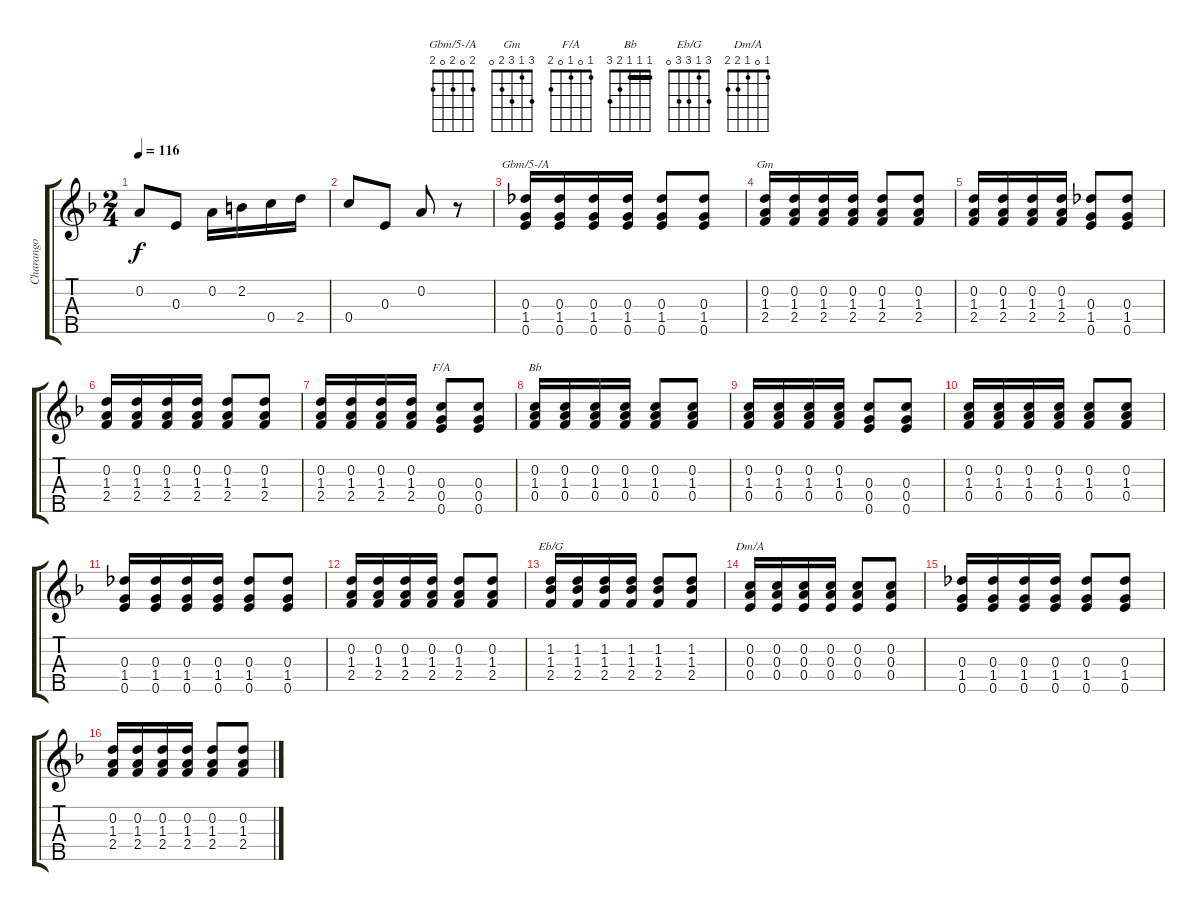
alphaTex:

\track ("Charango" "Charango") {instrument banjo}
\staff {score tabs}
\tuning (E4 A3 E3 C4 G3) {hide}
\displaytranspose 12
\chord ("Gbm/5-/A" 2 0 2 0 2)
\chord ("Gm" 3 1 3 2 0)
\chord ("F/A" 1 0 1 0 2)
\chord ("Bb" 1 1 1 2 3) {barre 1}
\chord ("Eb/G" 3 1 3 3 0)
\chord ("Dm/A" 1 0 1 2 2)
\ts (2 4)
\tempo 116
\clef g2
\ks dminor
0.2.8{dy f} 0.3.8 0.2.16 2.2.16 0.4.16 2.4.16 |
0.4.8 0.3.8 0.2.8 r.8 |
(0.3 1.4 0.5).16{ch "Gbm/5-/A"} (0.3 1.4 0.5).16 (0.3 1.4 0.5).16 (0.3 1.4 0.5).16 (0.3 1.4 0.5).8 (0.3 1.4 0.5).8 |
(0.2 1.3 2.4).16{ch "Gm"} (0.2 1.3 2.4).16 (0.2 1.3 2.4).16 (0.2 1.3 2.4).16 (0.2 1.3 2.4).8 (0.2 1.3 2.4).8 |
(0.2 1.3 2.4).16 (0.2 1.3 2.4).16 (0.2 1.3 2.4).16 (0.2 1.3 2.4).16 (0.3 1.4 0.5).8 (0.3 1.4 0.5).8 |
(0.2 1.3 2.4).16 (0.2 1.3 2.4).16 (0.2 1.3 2.4).16 (0.2 1.3 2.4).16 (0.2 1.3 2.4).8 (0.2 1.3 2.4).8 |
(0.2 1.3 2.4).16 (0.2 1.3 2.4).16 (0.2 1.3 2.4).16 (0.2 1.3 2.4).16 (0.3 0.4 0.5).8{ch "F/A"} (0.3 0.4 0.5).8 |
(0.2 1.3 0.4).16{ch "Bb"} (0.2 1.3 0.4).16 (0.2 1.3 0.4).16 (0.2 1.3 0.4).16 (0.2 1.3 0.4).8 (0.2 1.3 0.4).8 |
(0.2 1.3 0.4).16 (0.2 1.3 0.4).16 (0.2 1.3 0.4).16 (0.2 1.3 0.4).16 (0.3 0.4 0.5).8 (0.3 0.4 0.5).8 |
(0.2 1.3 0.4).16 (0.2 1.3 0.4).16 (0.2 1.3 0.4).16 (0.2 1.3 0.4).16 (0.2 1.3 0.4).8 (0.2 1.3 0.4).8 |
(0.3 1.4 0.5).16 (0.3 1.4 0.5).16 (0.3 1.4 0.5).16 (0.3 1.4 0.5).16 (0.3 1.4 0.5).8 (0.3 1.4 0.5).8 |
(0.2 1.3 2.4).16 (0.2 1.3 2.4).16 (0.2 1.3 2.4).16 (0.2 1.3 2.4).16 (0.2 1.3 2.4).8 (0.2 1.3 2.4).8 |
(1.2 1.3 2.4).16{ch "Eb/G"} (1.2 1.3 2.4).16 (1.2 1.3 2.4).16 (1.2 1.3 2.4).16 (1.2 1.3 2.4).8 (1.2 1.3 2.4).8 |
(0.2 0.3 0.4).16{ch "Dm/A"} (0.2 0.3 0.4).16 (0.2 0.3 0.4).16 (0.2 0.3 0.4).16 (0.2 0.3 0.4).8 (0.2 0.3 0.4).8 |
(0.3 1.4 0.5).16 (0.3 1.4 0.5).16 (0.3 1.4 0.5).16 (0.3 1.4 0.5).16 (0.3 1.4 0.5).8 (0.3 1.4 0.5).8 |
(0.2 1.3 2.4).16 (0.2 1.3 2.4).16 (0.2 1.3 2.4).16 (0.2 1.3 2.4).16 (0.2 1.3 2.4).8 (0.2 1.3 2.4).8
